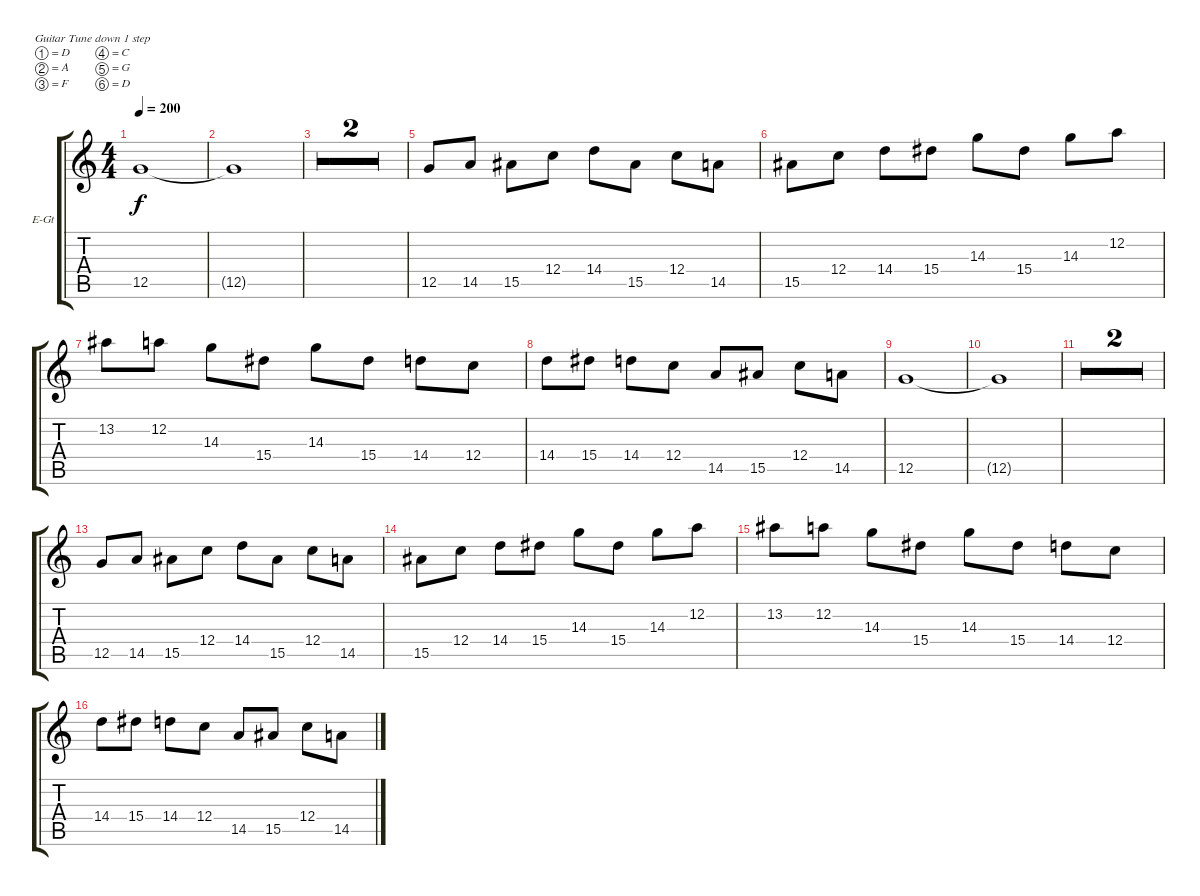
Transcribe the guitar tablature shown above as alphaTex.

\bracketExtendMode groupsimilarinstruments
\firstSystemTrackNameOrientation horizontal
\otherSystemsTrackNameOrientation horizontal
\track ("Fills+solo" "E-Gt") {multiBarRest instrument distortionguitar}
\staff {score tabs}
\tuning (D4 A3 F3 C3 G2 D2)
\ts (4 4)
\tempo 200
\clef g2
\ks c
12.5.1{dy f} |
12.5{t}.1 |
r.1 |
r.1 |
12.5.8 14.5.8 15.5.8 12.4.8 14.4.8 15.5.8 12.4.8 14.5.8 |
15.5.8 12.4.8 14.4.8 15.4.8 14.3.8 15.4.8 14.3.8 12.2.8 |
13.2.8 12.2.8 14.3.8 15.4.8 14.3.8 15.4.8 14.4.8 12.4.8 |
14.4.8 15.4.8 14.4.8 12.4.8 14.5.8 15.5.8 12.4.8 14.5.8 |
12.5.1 |
12.5{t}.1 |
r.1 |
r.1 |
12.5.8 14.5.8 15.5.8 12.4.8 14.4.8 15.5.8 12.4.8 14.5.8 |
15.5.8 12.4.8 14.4.8 15.4.8 14.3.8 15.4.8 14.3.8 12.2.8 |
13.2.8 12.2.8 14.3.8 15.4.8 14.3.8 15.4.8 14.4.8 12.4.8 |
14.4.8 15.4.8 14.4.8 12.4.8 14.5.8 15.5.8 12.4.8 14.5.8
